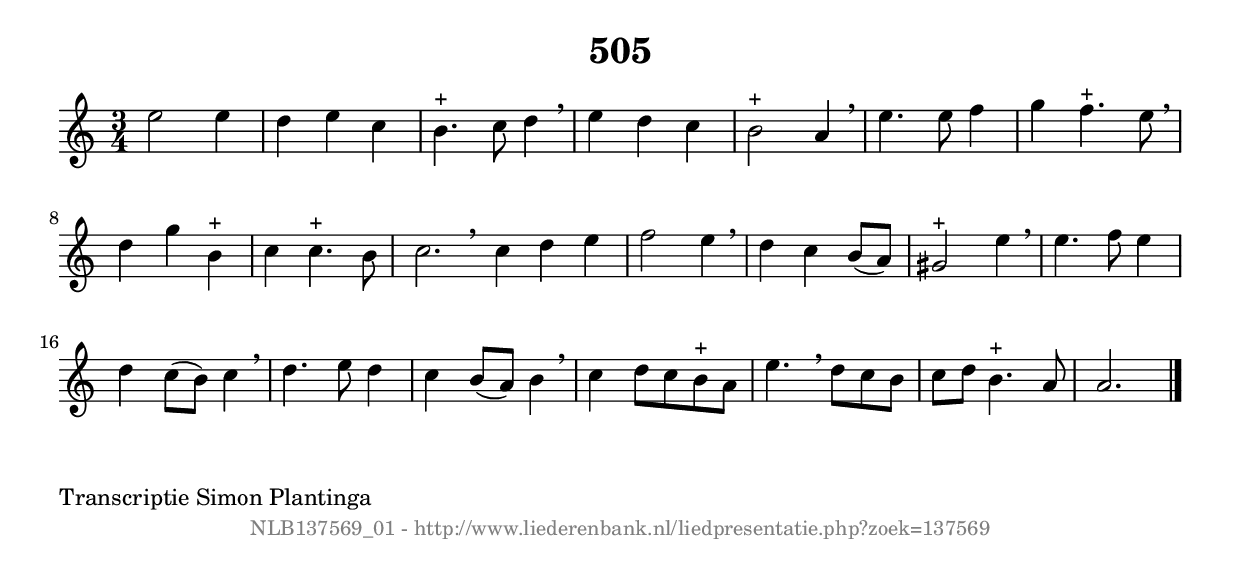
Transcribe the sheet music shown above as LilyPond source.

%
% produced by wce2krn 1.64 (7 June 2014)
%
\version"2.16"
#(append! paper-alist '(("long" . (cons (* 210 mm) (* 2000 mm)))))
#(set-default-paper-size "long")
sb = {\breathe}
mBreak = {\breathe }
bBreak = {\breathe }
x = {\once\override NoteHead #'style = #'cross }
gl=\glissando
itime={\override Staff.TimeSignature #'stencil = ##f }
ficta = {\once\set suggestAccidentals = ##t}
fine = {\once\override Score.RehearsalMark #'self-alignment-X = #1 \mark \markup {\italic{Fine}}}
dc = {\once\override Score.RehearsalMark #'self-alignment-X = #1 \mark \markup {\italic{D.C.}}}
dcf = {\once\override Score.RehearsalMark #'self-alignment-X = #1 \mark \markup {\italic{D.C. al Fine}}}
dcc = {\once\override Score.RehearsalMark #'self-alignment-X = #1 \mark \markup {\italic{D.C. al Coda}}}
ds = {\once\override Score.RehearsalMark #'self-alignment-X = #1 \mark \markup {\italic{D.S.}}}
dsf = {\once\override Score.RehearsalMark #'self-alignment-X = #1 \mark \markup {\italic{D.S. al Fine}}}
dsc = {\once\override Score.RehearsalMark #'self-alignment-X = #1 \mark \markup {\italic{D.S. al Coda}}}
pv = {\set Score.repeatCommands = #'((volta "1"))}
sv = {\set Score.repeatCommands = #'((volta "2"))}
tv = {\set Score.repeatCommands = #'((volta "3"))}
qv = {\set Score.repeatCommands = #'((volta "4"))}
xv = {\set Score.repeatCommands = #'((volta #f))}
\header{ tagline = ""
title = "505"
}
\score {{
\key a \minor
\relative g'
{
\set melismaBusyProperties = #'()
\time 3/4
\tempo 4=120
\override Score.MetronomeMark #'transparent = ##t
\override Score.RehearsalMark #'break-visibility = #(vector #t #t #f)
e'2 e4 | d4 e4 c4 | b4.^"+" c8 d4 \sb | e4 d4 c4 | b2^"+" a4 | \mBreak \bar "|"
e'4. e8 f4 | g4 f4.^"+" e8 \sb | d4 g4 b,4^"+" | c4 c4.^"+" b8 | c2. \bar ":|:" \bBreak
c4 d4 e4 | f2 e4 \sb | d4 c4 b8( a8) | gis2^"+" e'4 \sb | e4. f8 e4 | d4 c8( b8) c4 | \mBreak \bar "|"
d4. e8 d4 | c4 b8( a8) b4 \sb | c4 d8 c8 b8^"+" a8 | e'4. \sb d8 c8 b8 | c8 d8 b4.^"+" a8 | a2. \bar "|."
 }}
 \midi { }
 \layout {
            indent = 0.0\cm
}
}
\markup { \wordwrap-string #" 
Transcriptie Simon Plantinga
"}
\markup { \vspace #0 } \markup { \with-color #grey \fill-line { \center-column { \smaller "NLB137569_01 - http://www.liederenbank.nl/liedpresentatie.php?zoek=137569" } } }
